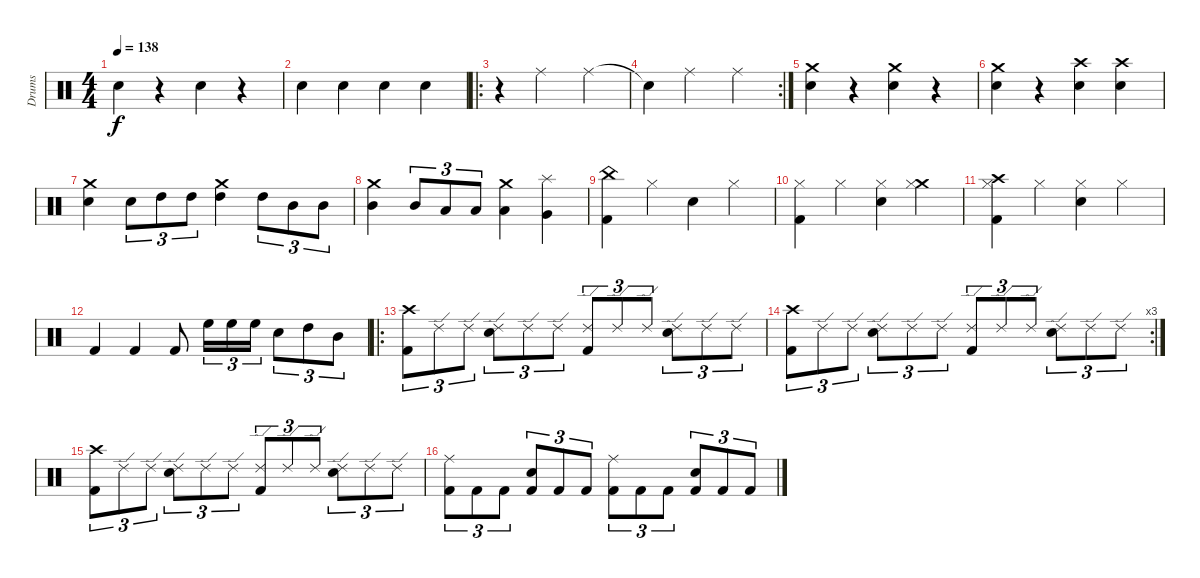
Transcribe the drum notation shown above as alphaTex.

\track ("Drums" "Drums") {instrument percussion}
\staff {score}
\articulation defaults
\ts (4 4)
\tempo 138
\clef neutral
\ks c "Electric Snare (hit)".4{dy f}
r.4 "Electric Snare (hit)".4 r.4 |
"Electric Snare (hit)".4 "Electric Snare (hit)".4 "Electric Snare (hit)".4 "Electric Snare (hit)".4 |
\ro
r.4 "Ride (middle)".2 "Ride (middle)".4 |
\rc 2 "Snare (hit)"{t}.4 "Ride (middle)".2 "Ride (middle)".4
|
("Snare (hit) 2" "Crash medium (hit)").4 r.4 ("Snare (hit) 2" "Crash medium (hit)").4 r.4 |
("Snare (hit) 2" "Crash medium (hit)").4 r.4 ("Snare (hit) 2" "Crash high (hit)").4 ("Snare (hit) 2" "Crash high (hit)").4 |
("Snare (hit) 2" "Crash medium (hit)").4 "Snare (hit) 2".8{tu (3 2)} "High Tom (hit)".8{tu (3 2)} "High Tom (hit)".8{tu (3 2)} ("High Tom (hit)" "Crash medium (hit)").4 "High Tom (hit)".8{tu (3 2)} "Mid Tom (hit)".8{tu (3 2)} "Mid Tom (hit)".8{tu (3 2)} |
("Mid Tom (hit)" "Crash medium (hit)").4 "Mid Tom (hit)".8{tu (3 2)} "Low Tom (hit)".8{tu (3 2)} "Low Tom (hit)".8{tu (3 2)} ("Low Tom (hit)" "Crash medium (hit)").4 ("Very Low Tom (hit)" "Splash (hit)").4 |
("China (hit)" "Kick (hit) 2").4 "Hi-Hat (closed)".4 "Snare (hit) 2".4 "Hi-Hat (closed)".4 |
("Hi-Hat (closed)" "Kick (hit) 2").4 "Hi-Hat (closed)".4 ("Hi-Hat (closed)" "Snare (hit) 2").4 ("Crash medium (hit)" "Hi-Hat (closed)").4 |
("Crash high (hit)" "Hi-Hat (closed)" "Kick (hit) 2").4 "Hi-Hat (closed)".4 ("Hi-Hat (closed)" "Snare (hit) 2").4 "Hi-Hat (closed)".4 |
"Kick (hit) 2".4 "Kick (hit) 2".4 "Kick (hit) 2".8 "High Floor Tom (hit)".16{tu (3 2)} "High Floor Tom (hit)".16{tu (3 2)} "High Floor Tom (hit)".16{tu (3 2)} "Snare (hit) 2".8{tu (3 2)} "High Tom (hit)".8{tu (3 2)} "Mid Tom (hit)".8{tu (3 2)} |
\ro
("Crash high (hit)" "Kick (hit) 2").8{tu (3 2)} "Ride (edge) 2".8{tu (3 2)} "Ride (edge) 2".8{tu (3 2)} ("Ride (edge) 2" "Snare (hit) 2").8{tu (3 2)} "Ride (edge) 2".8{tu (3 2)} "Ride (edge) 2".8{tu (3 2)} ("Ride (edge) 2" "Kick (hit) 2").8{tu (3 2)} "Ride (edge) 2".8{tu (3 2)} "Ride (edge) 2".8{tu (3 2)} ("Ride (edge) 2" "Snare (hit) 2").8{tu (3 2)} "Ride (edge) 2".8{tu (3 2)} "Ride (edge) 2".8{tu (3 2)} |
\rc 3
("Crash high (hit)" "Kick (hit) 2").8{tu (3 2)} "Ride (edge) 2".8{tu (3 2)} "Ride (edge) 2".8{tu (3 2)} ("Ride (edge) 2" "Snare (hit) 2").8{tu (3 2)} "Ride (edge) 2".8{tu (3 2)} "Ride (edge) 2".8{tu (3 2)} ("Ride (edge) 2" "Kick (hit) 2").8{tu (3 2)} "Ride (edge) 2".8{tu (3 2)} "Ride (edge) 2".8{tu (3 2)} ("Ride (edge) 2" "Snare (hit) 2").8{tu (3 2)} "Ride (edge) 2".8{tu (3 2)} "Ride (edge) 2".8{tu (3 2)} |
("Crash high (hit)" "Kick (hit) 2").8{tu (3 2)} "Ride (edge) 2".8{tu (3 2)} "Ride (edge) 2".8{tu (3 2)} ("Ride (edge) 2" "Snare (hit) 2").8{tu (3 2)} "Ride (edge) 2".8{tu (3 2)} "Ride (edge) 2".8{tu (3 2)} ("Ride (edge) 2" "Kick (hit) 2").8{tu (3 2)} "Ride (edge) 2".8{tu (3 2)} "Ride (edge) 2".8{tu (3 2)} ("Ride (edge) 2" "Snare (hit) 2").8{tu (3 2)} "Ride (edge) 2".8{tu (3 2)} "Ride (edge) 2".8{tu (3 2)} |
("Kick (hit) 2" "Ride (middle)").8{tu (3 2)} "Kick (hit) 2".8{tu (3 2)} "Kick (hit) 2".8{tu (3 2)} ("Kick (hit) 2" "Snare (hit) 2").8{tu (3 2)} "Kick (hit) 2".8{tu (3 2)} "Kick (hit) 2".8{tu (3 2)} ("Kick (hit) 2" "Ride (middle)").8{tu (3 2)} "Kick (hit) 2".8{tu (3 2)} "Kick (hit) 2".8{tu (3 2)} ("Kick (hit) 2" "Snare (hit) 2").8{tu (3 2)} "Kick (hit) 2".8{tu (3 2)} "Kick (hit) 2".8{tu (3 2)}
